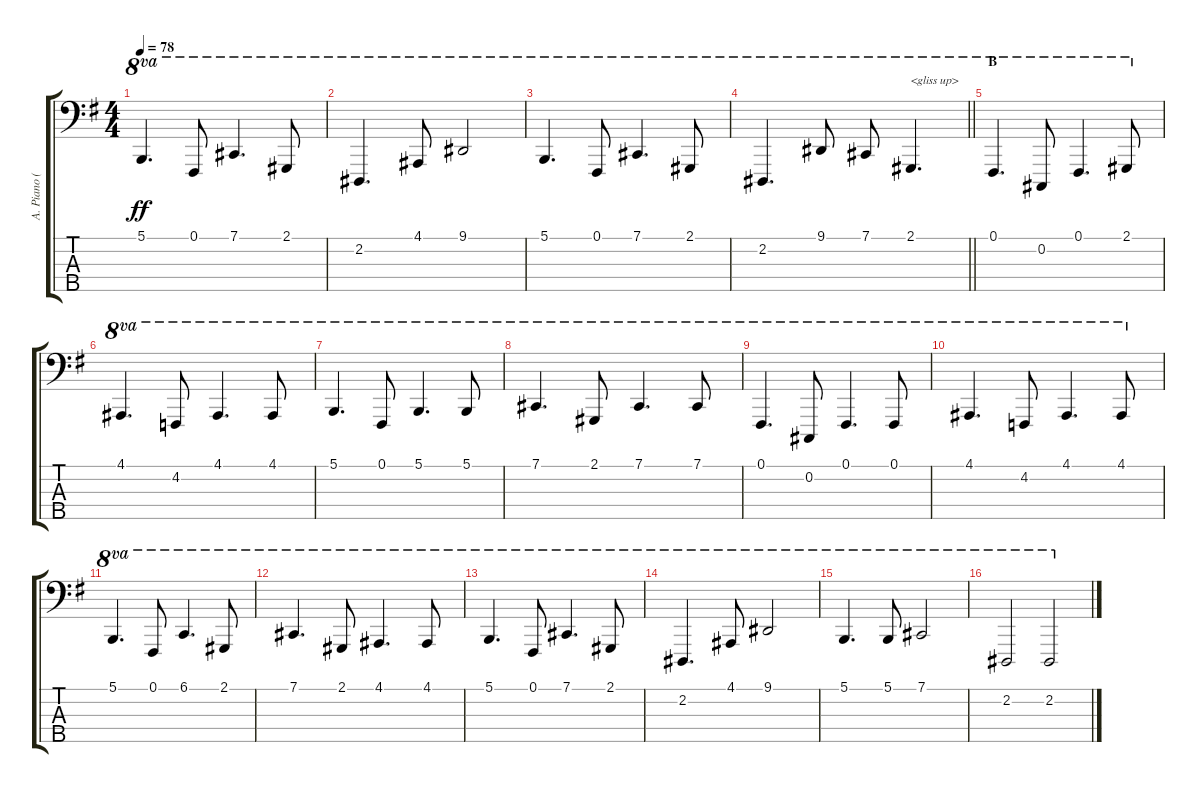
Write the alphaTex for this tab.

\track ("A. Piano (Left Hand)" "A. Piano (") {instrument acousticgrandpiano}
\staff {score tabs}
\tuning (Gb2 Db2 Ab1 Eb1 Bb0) {hide}
\ts (4 4)
\tempo 78
\clef f4
\ks g
5.1.4{d ot 8va dy ff} 0.1.8{ot 8va} 7.1.4{d ot 8va} 2.1.8{ot 8va} |
2.2.4{d ot 8va} 4.1.8{ot 8va} 9.1.2{ot 8va} |
5.1.4{d ot 8va} 0.1.8{ot 8va} 7.1.4{d ot 8va} 2.1.8{ot 8va} |
\barLineRight lightlight
2.2.4{d ot 8va} 9.1.8{ot 8va} 7.1.8{ot 8va} 2.1.4{d ot 8va txt "<gliss up>"} |
\section ("" "B")
0.1.4{d ot 8va} 0.2.8{ot 8va} 0.1.4{d ot 8va} 2.1.8{ot 8va} |
4.1.4{d ot 8va} 4.2.8{ot 8va} 4.1.4{d ot 8va} 4.1.8{ot 8va} |
5.1.4{d ot 8va} 0.1.8{ot 8va} 5.1.4{d ot 8va} 5.1.8{ot 8va} |
7.1.4{d ot 8va} 2.1.8{ot 8va} 7.1.4{d ot 8va} 7.1.8{ot 8va} |
0.1.4{d ot 8va} 0.2.8{ot 8va} 0.1.4{d ot 8va} 0.1.8{ot 8va} |
4.1.4{d ot 8va} 4.2.8{ot 8va} 4.1.4{d ot 8va} 4.1.8{ot 8va} |
5.1.4{d ot 8va} 0.1.8{ot 8va} 6.1.4{d ot 8va} 2.1.8{ot 8va} |
7.1.4{d ot 8va} 2.1.8{ot 8va} 4.1.4{d ot 8va} 4.1.8{ot 8va} |
5.1.4{d ot 8va} 0.1.8{ot 8va} 7.1.4{d ot 8va} 2.1.8{ot 8va} |
2.2.4{d ot 8va} 4.1.8{ot 8va} 9.1.2{ot 8va} |
5.1.4{d ot 8va} 5.1.8{ot 8va} 7.1.2{ot 8va} |
2.2.2{ot 8va} 2.2.2{ot 8va}
